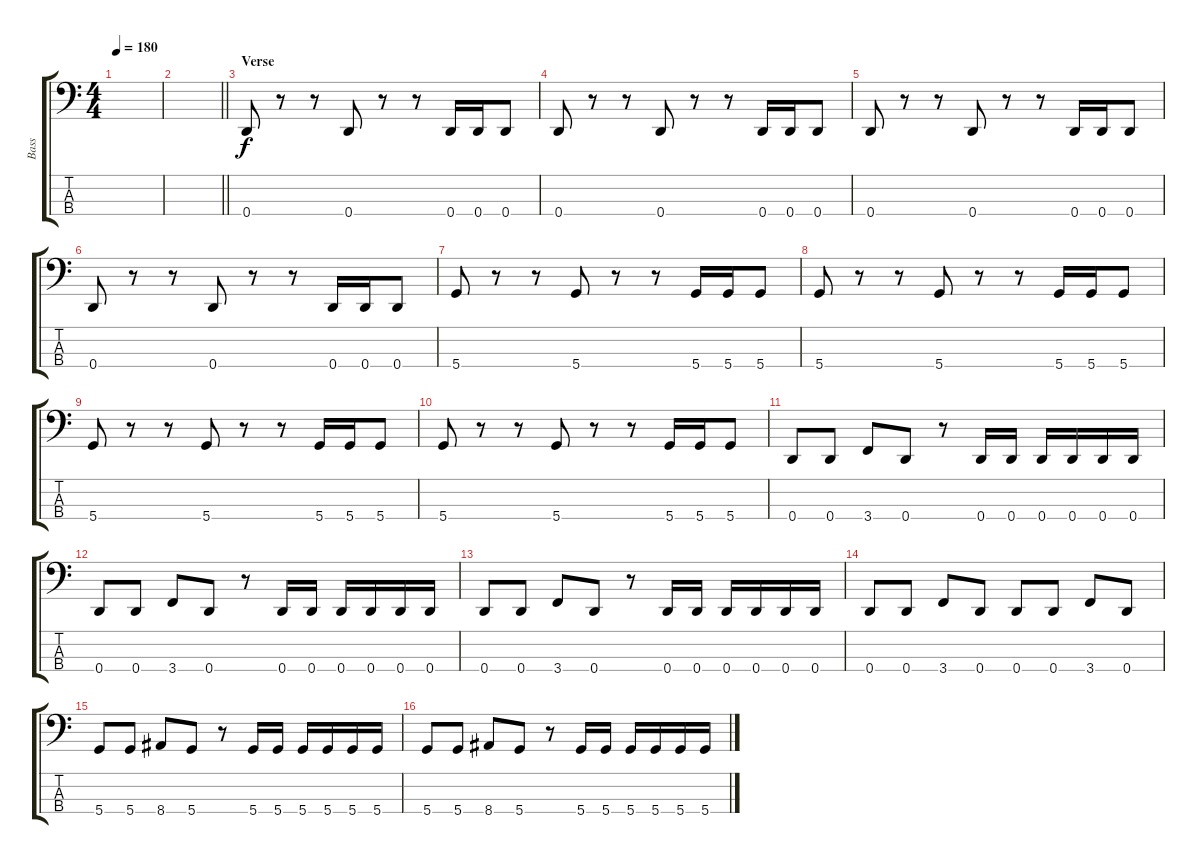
\track ("Bass" "Bass") {instrument electricbassfinger}
\staff {score tabs}
\tuning (G2 D2 A1 D1) {hide}
\ts (4 4)
\tempo 180
\clef f4
\ks c
|
\barLineRight lightlight
|
\section ("" "Verse")
0.4.8 r.8 r.8 0.4.8 r.8 r.8 0.4.16 0.4.16 0.4.8 |
0.4.8 r.8 r.8 0.4.8 r.8 r.8 0.4.16 0.4.16 0.4.8 |
0.4.8 r.8 r.8 0.4.8 r.8 r.8 0.4.16 0.4.16 0.4.8 |
0.4.8 r.8 r.8 0.4.8 r.8 r.8 0.4.16 0.4.16 0.4.8 |
5.4.8 r.8 r.8 5.4.8 r.8 r.8 5.4.16 5.4.16 5.4.8 |
5.4.8 r.8 r.8 5.4.8 r.8 r.8 5.4.16 5.4.16 5.4.8 |
5.4.8 r.8 r.8 5.4.8 r.8 r.8 5.4.16 5.4.16 5.4.8 |
5.4.8 r.8 r.8 5.4.8 r.8 r.8 5.4.16 5.4.16 5.4.8 |
0.4.8 0.4.8 3.4.8 0.4.8 r.8 0.4.16 0.4.16 0.4.16 0.4.16 0.4.16 0.4.16 |
0.4.8 0.4.8 3.4.8 0.4.8 r.8 0.4.16 0.4.16 0.4.16 0.4.16 0.4.16 0.4.16 |
0.4.8 0.4.8 3.4.8 0.4.8 r.8 0.4.16 0.4.16 0.4.16 0.4.16 0.4.16 0.4.16 |
0.4.8 0.4.8 3.4.8 0.4.8 0.4.8 0.4.8 3.4.8 0.4.8 |
5.4.8 5.4.8 8.4.8 5.4.8 r.8 5.4.16 5.4.16 5.4.16 5.4.16 5.4.16 5.4.16 |
5.4.8 5.4.8 8.4.8 5.4.8 r.8 5.4.16 5.4.16 5.4.16 5.4.16 5.4.16 5.4.16
